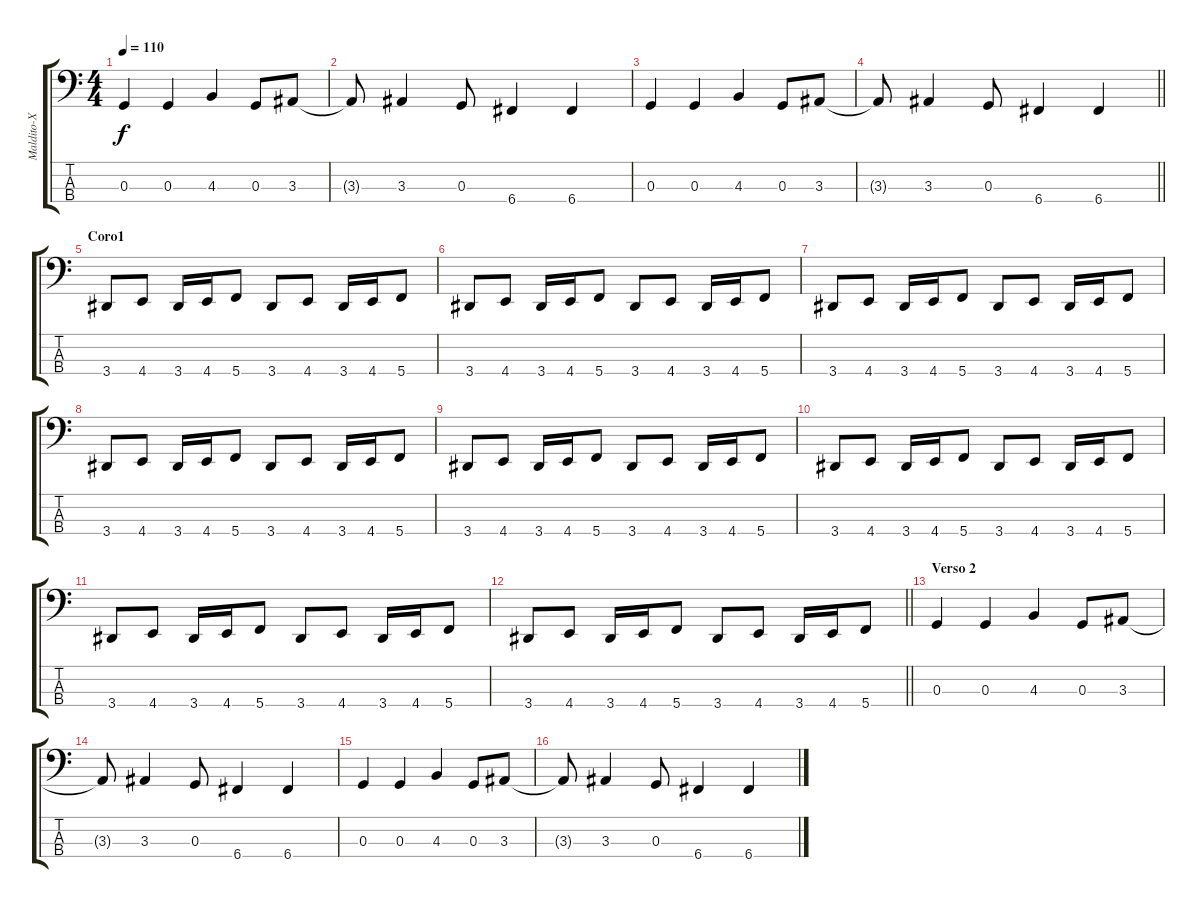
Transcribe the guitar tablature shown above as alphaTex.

\track ("Maldito-X" "Maldito-X") {solo instrument electricbassfinger}
\staff {score tabs}
\tuning (F2 C2 G1 C1) {hide}
\ts (4 4)
\tempo 110
\clef f4
\ks c
0.3.4{dy f} 0.3.4 4.3.4 0.3.8 3.3.8 |
3.3{t}.8 3.3.4 0.3.8 6.4.4 6.4.4 |
0.3.4 0.3.4 4.3.4 0.3.8 3.3.8 |
\barLineRight lightlight
3.3{t}.8 3.3.4 0.3.8 6.4.4 6.4.4 |
\section ("" "Coro1")
3.4.8 4.4.8 3.4.16 4.4.16 5.4.8 3.4.8 4.4.8 3.4.16 4.4.16 5.4.8 |
3.4.8 4.4.8 3.4.16 4.4.16 5.4.8 3.4.8 4.4.8 3.4.16 4.4.16 5.4.8 |
3.4.8 4.4.8 3.4.16 4.4.16 5.4.8 3.4.8 4.4.8 3.4.16 4.4.16 5.4.8 |
3.4.8 4.4.8 3.4.16 4.4.16 5.4.8 3.4.8 4.4.8 3.4.16 4.4.16 5.4.8 |
3.4.8 4.4.8 3.4.16 4.4.16 5.4.8 3.4.8 4.4.8 3.4.16 4.4.16 5.4.8 |
3.4.8 4.4.8 3.4.16 4.4.16 5.4.8 3.4.8 4.4.8 3.4.16 4.4.16 5.4.8 |
3.4.8 4.4.8 3.4.16 4.4.16 5.4.8 3.4.8 4.4.8 3.4.16 4.4.16 5.4.8 |
\barLineRight lightlight
3.4.8 4.4.8 3.4.16 4.4.16 5.4.8 3.4.8 4.4.8 3.4.16 4.4.16 5.4.8 |
\section ("" "Verso 2")
0.3.4 0.3.4 4.3.4 0.3.8 3.3.8 |
3.3{t}.8 3.3.4 0.3.8 6.4.4 6.4.4 |
0.3.4 0.3.4 4.3.4 0.3.8 3.3.8 |
3.3{t}.8 3.3.4 0.3.8 6.4.4 6.4.4
